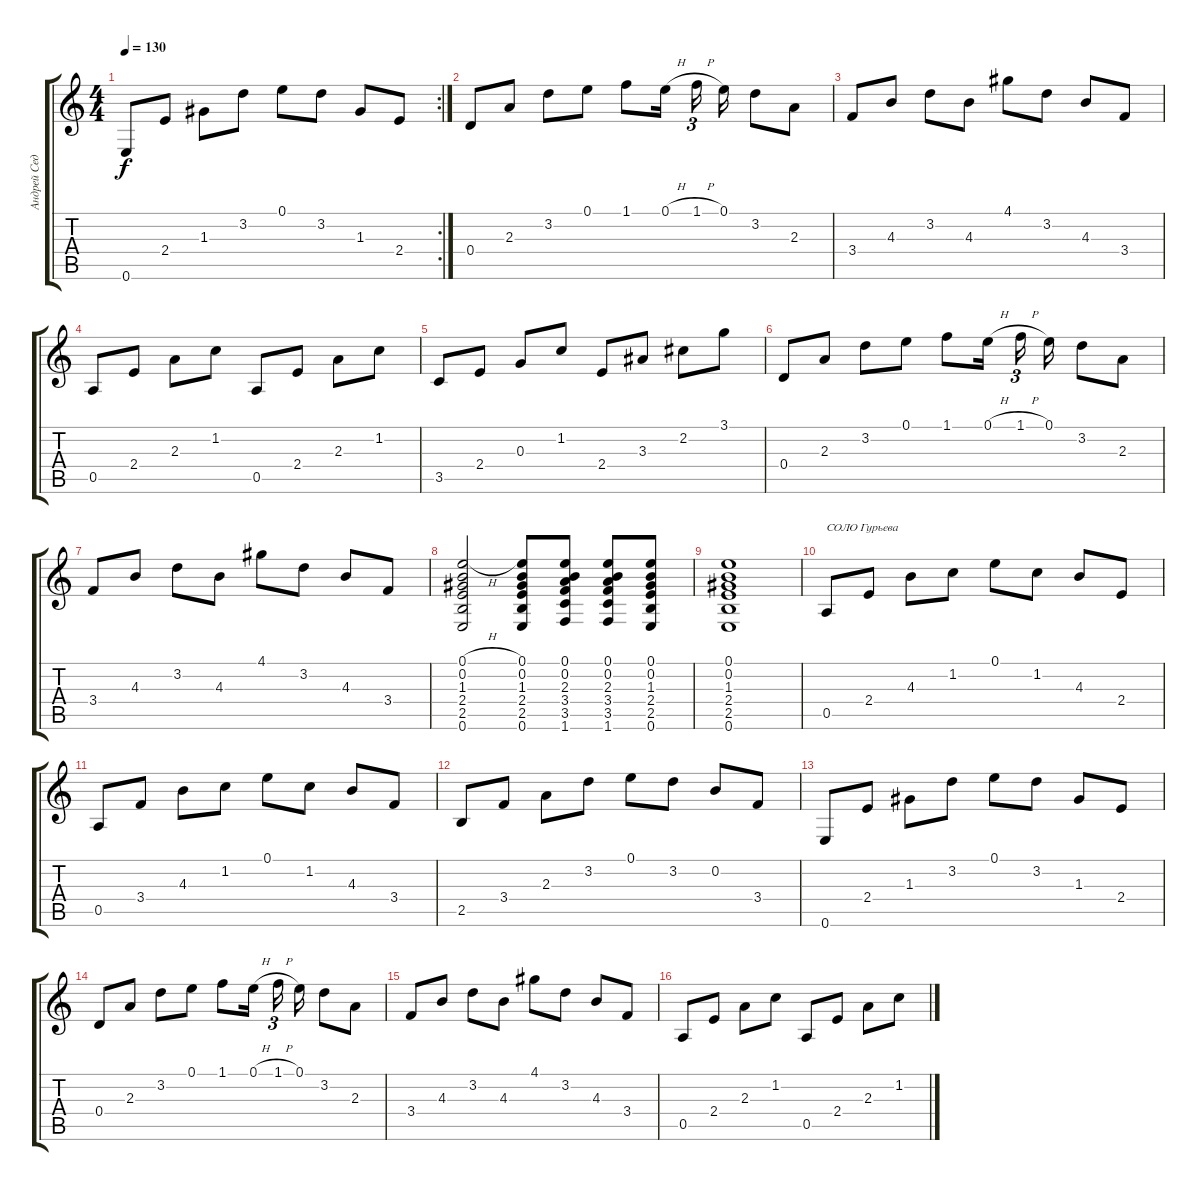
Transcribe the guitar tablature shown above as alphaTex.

\track ("Андрей Седлицкий" "Андрей Сед") {instrument acousticguitarsteel}
\staff {score tabs}
\tuning (E4 B3 G3 D3 A2 E2) {hide}
\rc 2
\ts (4 4)
\tempo 130
\clef g2
\ks c
0.6.8{dy f} 2.4.8 1.3.8 3.2.8 0.1.8 3.2.8 1.3.8 2.4.8 |
0.4.8 2.3.8 3.2.8 0.1.8 1.1.8 0.1{h}.16{beam splitsecondary} 1.1{h}.16{tu (3 2)} 0.1.16 3.2.8 2.3.8 |
3.4.8 4.3.8 3.2.8 4.3.8 4.1.8 3.2.8 4.3.8 3.4.8 |
0.5.8 2.4.8 2.3.8 1.2.8 0.5.8 2.4.8 2.3.8 1.2.8 |
3.5.8 2.4.8 0.3.8 1.2.8 2.4.8 3.3.8 2.2.8 3.1.8 |
0.4.8 2.3.8 3.2.8 0.1.8 1.1.8 0.1{h}.16{beam splitsecondary} 1.1{h}.16{tu (3 2)} 0.1.16 3.2.8 2.3.8 |
3.4.8 4.3.8 3.2.8 4.3.8 4.1.8 3.2.8 4.3.8 3.4.8 |
(0.1{h} 0.2 1.3 2.4 2.5 0.6).2 (0.1 0.2 1.3 2.4 2.5 0.6).8 (0.1 0.2 2.3 3.4 3.5 1.6).8 (0.1 0.2 2.3 3.4 3.5 1.6).8 (0.1 0.2 1.3 2.4 2.5 0.6).8 |
(0.1 0.2 1.3 2.4 2.5 0.6).1 |
0.5.8{txt "СОЛО Гурьева"} 2.4.8 4.3.8 1.2.8 0.1.8 1.2.8 4.3.8 2.4.8 |
0.5.8 3.4.8 4.3.8 1.2.8 0.1.8 1.2.8 4.3.8 3.4.8 |
2.5.8 3.4.8 2.3.8 3.2.8 0.1.8 3.2.8 0.2.8 3.4.8 |
0.6.8 2.4.8 1.3.8 3.2.8 0.1.8 3.2.8 1.3.8 2.4.8 |
0.4.8 2.3.8 3.2.8 0.1.8 1.1.8 0.1{h}.16{beam splitsecondary} 1.1{h}.16{tu (3 2)} 0.1.16 3.2.8 2.3.8 |
3.4.8 4.3.8 3.2.8 4.3.8 4.1.8 3.2.8 4.3.8 3.4.8 |
0.5.8 2.4.8 2.3.8 1.2.8 0.5.8 2.4.8 2.3.8 1.2.8
